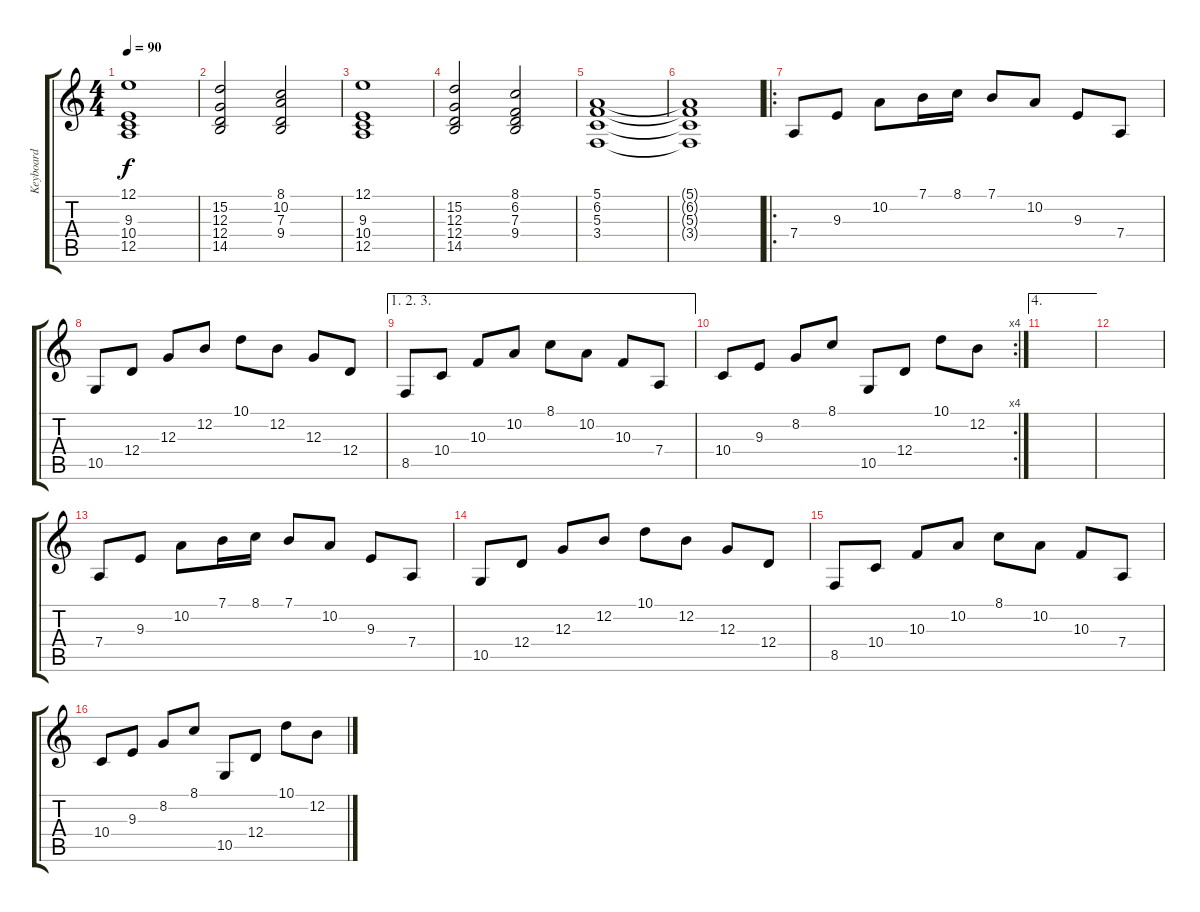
\track ("Keyboard" "Keyboard") {instrument flute}
\staff {score tabs}
\tuning (E4 B3 G3 D3 A2 E2) {hide}
\ts (4 4)
\tempo 90
\clef g2
\ks aminor
(12.1 9.3 10.4 12.5).1{dy f} |
(15.2 12.3 12.4 14.5).2 (8.1 10.2 7.3 9.4).2 |
(12.1 9.3 10.4 12.5).1 |
(15.2 12.3 12.4 14.5).2 (8.1 6.2 7.3 9.4).2 |
(5.1 6.2 5.3 3.4).1 |
(5.1{t} 6.2{t} 5.3{t} 3.4{t}).1 |
\ro
7.4.8 9.3.8 10.2.8 7.1.16 8.1.16 7.1.8 10.2.8 9.3.8 7.4.8 |
10.5.8 12.4.8 12.3.8 12.2.8 10.1.8 12.2.8 12.3.8 12.4.8 |
\ae (1 2 3)
8.5.8 10.4.8 10.3.8 10.2.8 8.1.8 10.2.8 10.3.8 7.4.8 |
\rc 4
10.4.8 9.3.8 8.2.8 8.1.8 10.5.8 12.4.8 10.1.8 12.2.8 |
\ae 4
|
|
7.4.8 9.3.8 10.2.8 7.1.16 8.1.16 7.1.8 10.2.8 9.3.8 7.4.8 |
10.5.8 12.4.8 12.3.8 12.2.8 10.1.8 12.2.8 12.3.8 12.4.8 |
8.5.8 10.4.8 10.3.8 10.2.8 8.1.8 10.2.8 10.3.8 7.4.8 |
10.4.8 9.3.8 8.2.8 8.1.8 10.5.8 12.4.8 10.1.8 12.2.8
